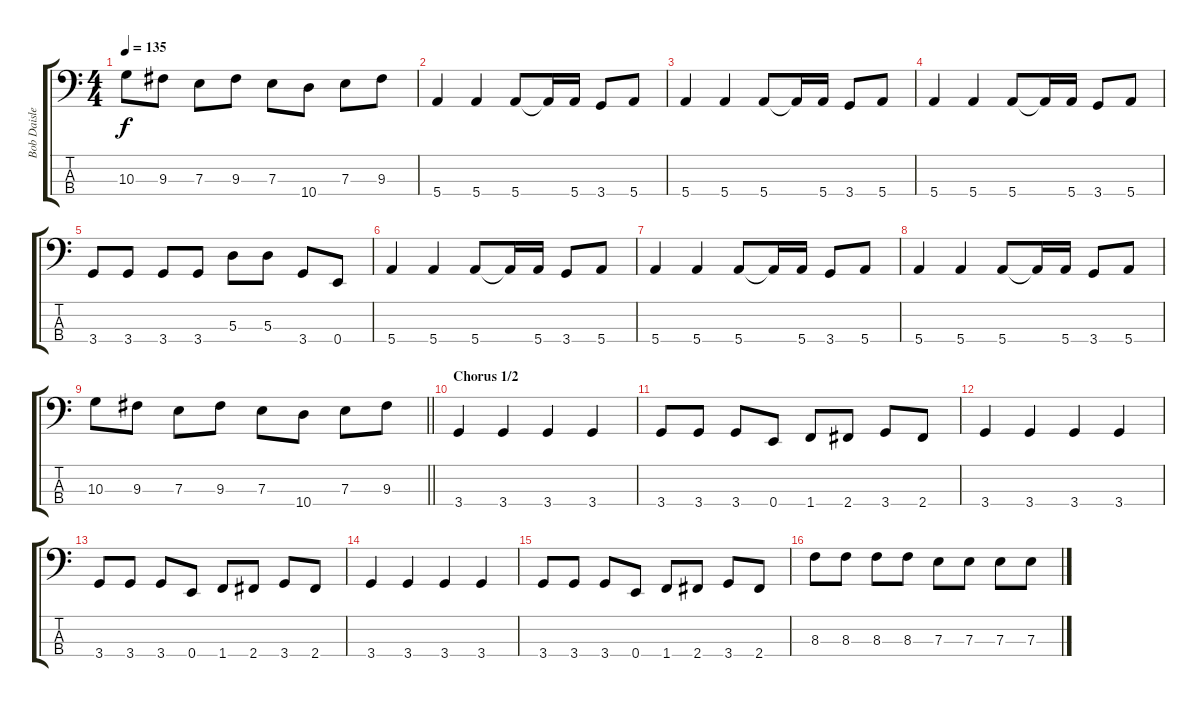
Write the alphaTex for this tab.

\track ("Bob Daisley" "Bob Daisle") {instrument slapbass1}
\staff {score tabs}
\tuning (G2 D2 A1 E1) {hide}
\ts (4 4)
\tempo 135
\clef f4
\ks c
10.3.8{dy f} 9.3.8 7.3.8 9.3.8 7.3.8 10.4.8 7.3.8 9.3.8 |
5.4.4 5.4.4 5.4.8 5.4{t}.16 5.4.16 3.4.8 5.4.8 |
5.4.4 5.4.4 5.4.8 5.4{t}.16 5.4.16 3.4.8 5.4.8 |
5.4.4 5.4.4 5.4.8 5.4{t}.16 5.4.16 3.4.8 5.4.8 |
3.4.8 3.4.8 3.4.8 3.4.8 5.3.8 5.3.8 3.4.8 0.4.8 |
5.4.4 5.4.4 5.4.8 5.4{t}.16 5.4.16 3.4.8 5.4.8 |
5.4.4 5.4.4 5.4.8 5.4{t}.16 5.4.16 3.4.8 5.4.8 |
5.4.4 5.4.4 5.4.8 5.4{t}.16 5.4.16 3.4.8 5.4.8 |
\barLineRight lightlight
10.3.8 9.3.8 7.3.8 9.3.8 7.3.8 10.4.8 7.3.8 9.3.8 |
\section ("" "Chorus 1/2")
3.4.4 3.4.4 3.4.4 3.4.4 |
3.4.8 3.4.8 3.4.8 0.4.8 1.4.8 2.4.8 3.4.8 2.4.8 |
3.4.4 3.4.4 3.4.4 3.4.4 |
3.4.8 3.4.8 3.4.8 0.4.8 1.4.8 2.4.8 3.4.8 2.4.8 |
3.4.4 3.4.4 3.4.4 3.4.4 |
3.4.8 3.4.8 3.4.8 0.4.8 1.4.8 2.4.8 3.4.8 2.4.8 |
8.3.8 8.3.8 8.3.8 8.3.8 7.3.8 7.3.8 7.3.8 7.3.8
